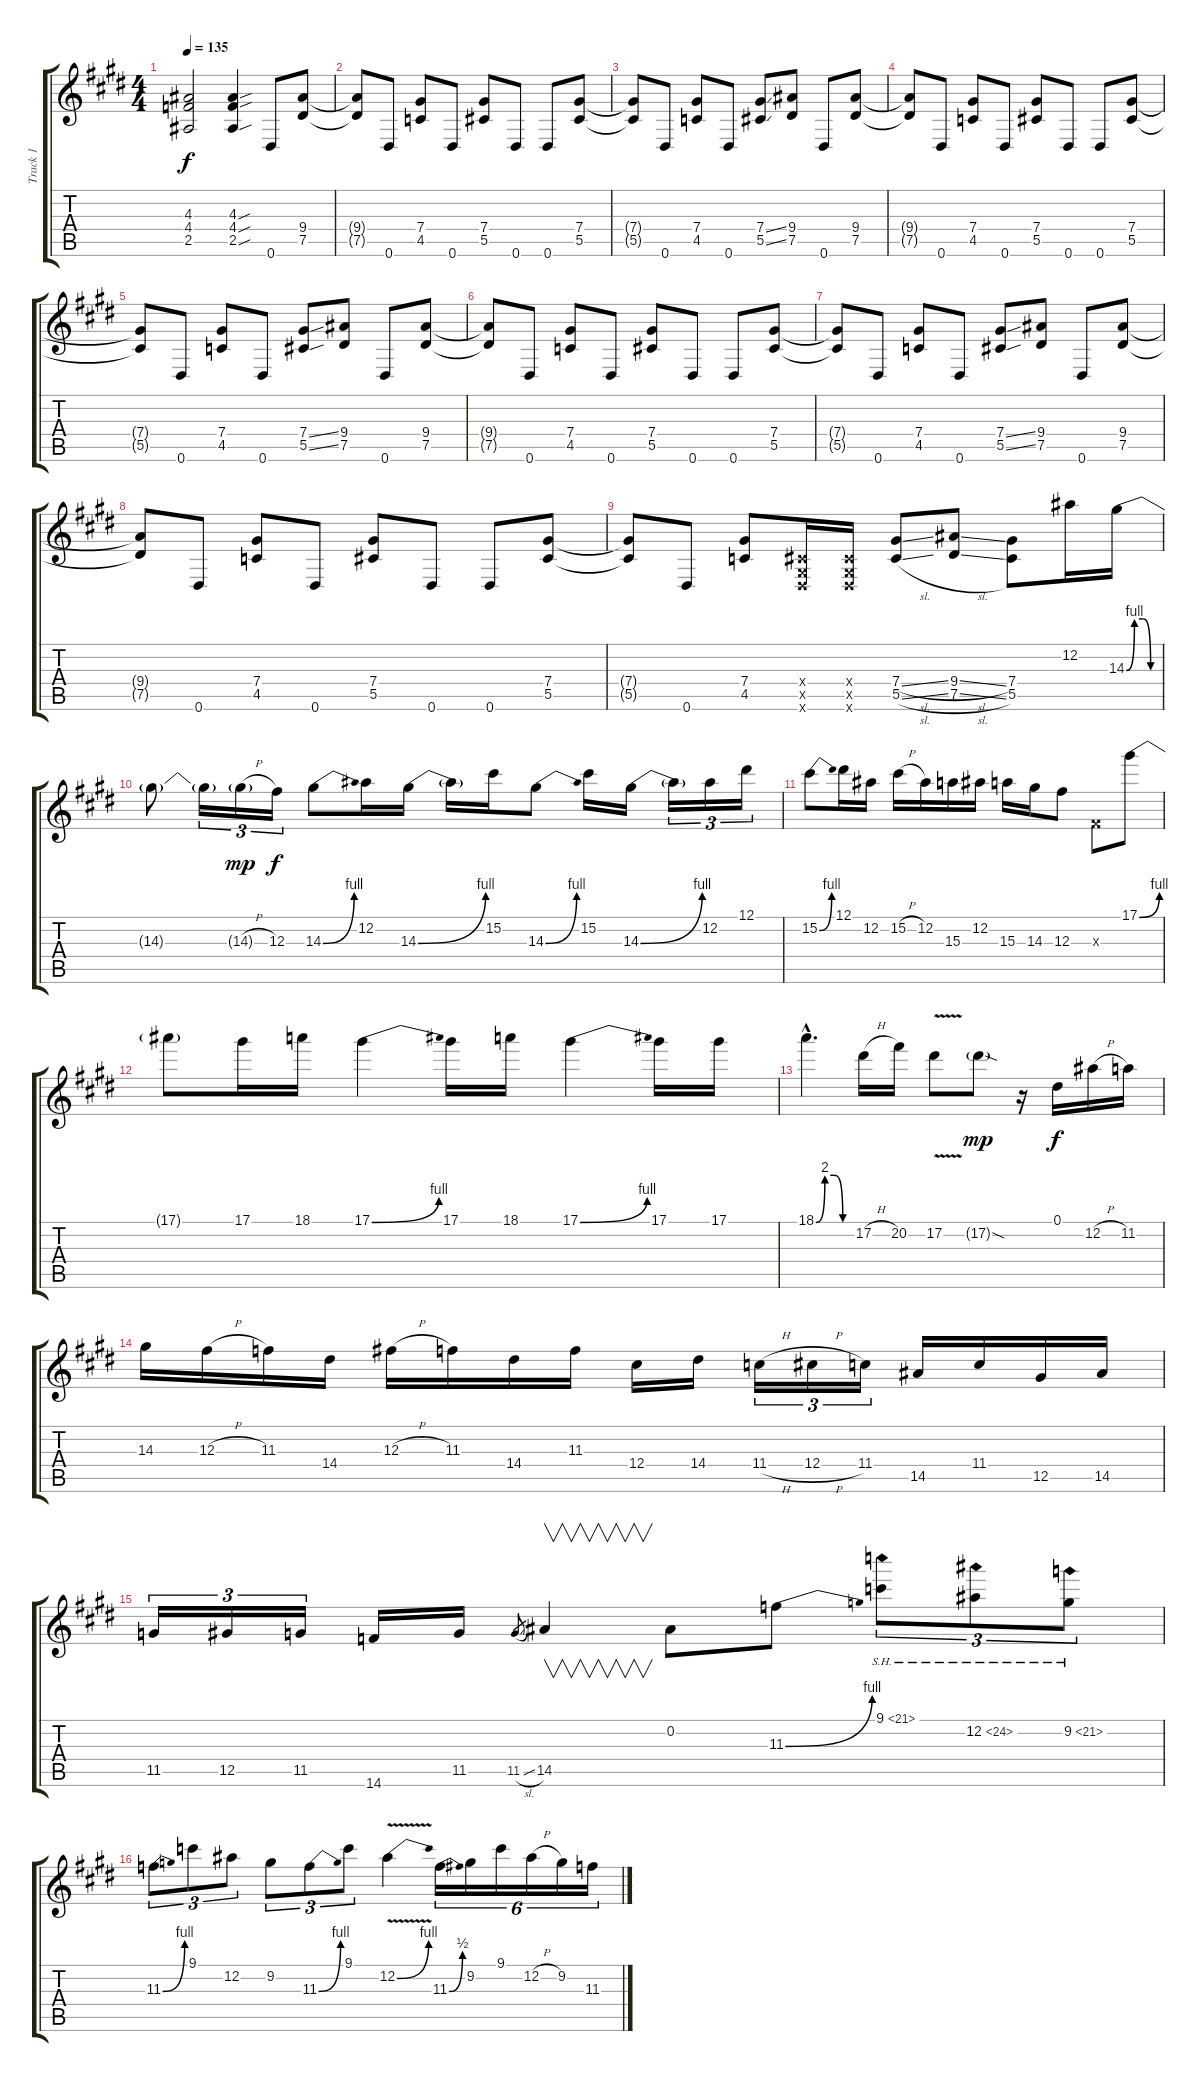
\track ("Track 1" "Track 1") {instrument distortionguitar}
\staff {score tabs}
\tuning (Eb4 Bb3 Gb3 Db3 Ab2 Eb2) {hide}
\ts (4 4)
\tempo 135
\clef g2
\ks e
(4.3{t} 4.4{t} 2.5{t}).2{dy f} (4.3{sou} 4.4{sou} 2.5{sou}).4 0.6.8 (9.4 7.5).8 |
(9.4{t} 7.5{t}).8 0.6.8 (7.4 4.5).8 0.6.8 (7.4 5.5).8 0.6.8 0.6.8 (7.4 5.5).8 |
(7.4{t} 5.5{t}).8 0.6.8 (7.4 4.5).8 0.6.8 (7.4{ss} 5.5{ss}).8 (9.4 7.5).8 0.6.8 (9.4 7.5).8 |
(9.4{t} 7.5{t}).8 0.6.8 (7.4 4.5).8 0.6.8 (7.4 5.5).8 0.6.8 0.6.8 (7.4 5.5).8 |
(7.4{t} 5.5{t}).8 0.6.8 (7.4 4.5).8 0.6.8 (7.4{ss} 5.5{ss}).8 (9.4 7.5).8 0.6.8 (9.4 7.5).8 |
(9.4{t} 7.5{t}).8 0.6.8 (7.4 4.5).8 0.6.8 (7.4 5.5).8 0.6.8 0.6.8 (7.4 5.5).8 |
(7.4{t} 5.5{t}).8 0.6.8 (7.4 4.5).8 0.6.8 (7.4{ss} 5.5{ss}).8 (9.4 7.5).8 0.6.8 (9.4 7.5).8 |
(9.4{t} 7.5{t}).8 0.6.8 (7.4 4.5).8 0.6.8 (7.4 5.5).8 0.6.8 0.6.8 (7.4 5.5).8 |
(7.4{t} 5.5{t}).8 0.6.8 (7.4 4.5).8 (0.4{x} 0.5{x} 0.6{x}).16 (0.4{x} 0.5{x} 0.6{x}).16 (7.4{sl} 5.5{sl}).8 (9.4{sl} 7.5{sl}).8 (7.4 5.5).8 12.2.16 14.3{be (custom 0 0 15 4 30 4 45 0 60 0)}.16 |
14.3{t}.8 14.3{t}.16{tu (3 2)} 14.3{h g}.16{tu (3 2) dy mp} 12.3.16{tu (3 2) dy f} 14.3{be (bend 0 0 60 4)}.8 12.2.16 14.3{be (bend 0 0 60 4)}.16 14.3{t}.16 15.2.16 14.3{be (bend 0 0 60 4)}.8 15.2.16 14.3{be (bend 0 0 60 4)}.16 14.3{t}.16{tu (3 2)} 12.2.16{tu (3 2)} 12.1.16{tu (3 2)} |
15.2{be (bend 0 0 60 4)}.8 12.1.16 12.2.16 15.2{h}.16 12.2.16 15.3.16 12.2.16 15.3.16 14.3.16 12.3.8 0.3{x}.8 17.1{be (bend 0 0 60 4)}.8 |
17.1{t}.8 17.1.16 18.1.16 17.1{be (bend 0 0 60 4)}.4 17.1.16 18.1.16 17.1{be (bend 0 0 60 4)}.4 17.1.16 17.1.16 |
18.1{be (custom 0 0 15 8 30 8 45 0 60 0) hac}.4{d} 17.2{h}.16 20.2.16 17.2{v}.8 17.2{sod g}.8{dy mp} r.16 0.1.16{dy f} 12.2{h}.16 11.2.16 |
14.3.16 12.3{h}.16 11.3.16 14.4.16 12.3{h}.16 11.3.16 14.4.16 11.3.16 12.4.16 14.4.16 11.4{h}.16{tu (3 2)} 12.4{h}.16{tu (3 2)} 11.4.16{tu (3 2)} 14.5.16 11.4.16 12.5.16 14.5.16 |
11.5.16{tu (3 2)} 12.5.16{tu (3 2)} 11.5.16{tu (3 2)} 14.6.16 11.5.16 11.5{sl}.8{gr} 14.5.4{v} 0.2.8 11.3{be (bend 0 0 60 4)}.8 9.1{sh 12}.8{tu (3 2)} 12.2{sh 12}.8{tu (3 2)} 9.2{sh 12}.8{tu (3 2)} |
11.3{be (bend 0 0 60 4)}.8{tu (3 2)} 9.1.8{tu (3 2)} 12.2.8{tu (3 2)} 9.2.8{tu (3 2)} 11.3{be (bend 0 0 60 4)}.8{tu (3 2)} 9.1.8{tu (3 2)} 12.2{be (bend 0 0 60 4) v}.4 11.3{be (bend 0 0 60 2)}.16{tu (6 4)} 9.2.16{tu (6 4)} 9.1.16{tu (6 4)} 12.2{h}.16{tu (6 4)} 9.2.16{tu (6 4)} 11.3.16{tu (6 4)}
